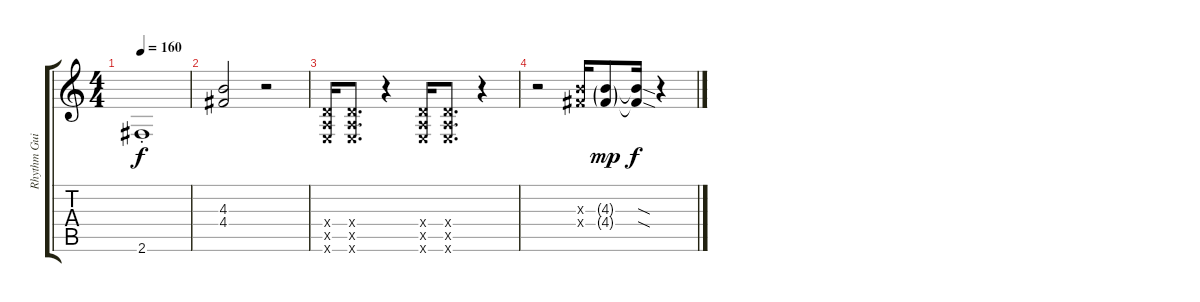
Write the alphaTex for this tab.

\track ("Rhythm Guitar (R)" "Rhythm Gui") {instrument distortionguitar}
\staff {score tabs}
\tuning (E4 B3 G3 D3 A2 E2) {hide}
\ts (4 4)
\tempo 160
\clef g2
\ks c
2.6{st}.1{dy f} |
(4.3 4.4).2 r.2 |
(0.4{x} 0.5{x} 0.6{x}).16 (0.4{x} 0.5{x} 0.6{x}).8{d} r.4 (0.4{x} 0.5{x} 0.6{x}).16 (0.4{x} 0.5{x} 0.6{x}).8{d} r.4 |
r.2 (4.3{x} 4.4{x}).16 (4.3{g} 4.4{g}).8{dy mp} (4.3{sod t} 4.4{sod t}).16{dy f} r.4
